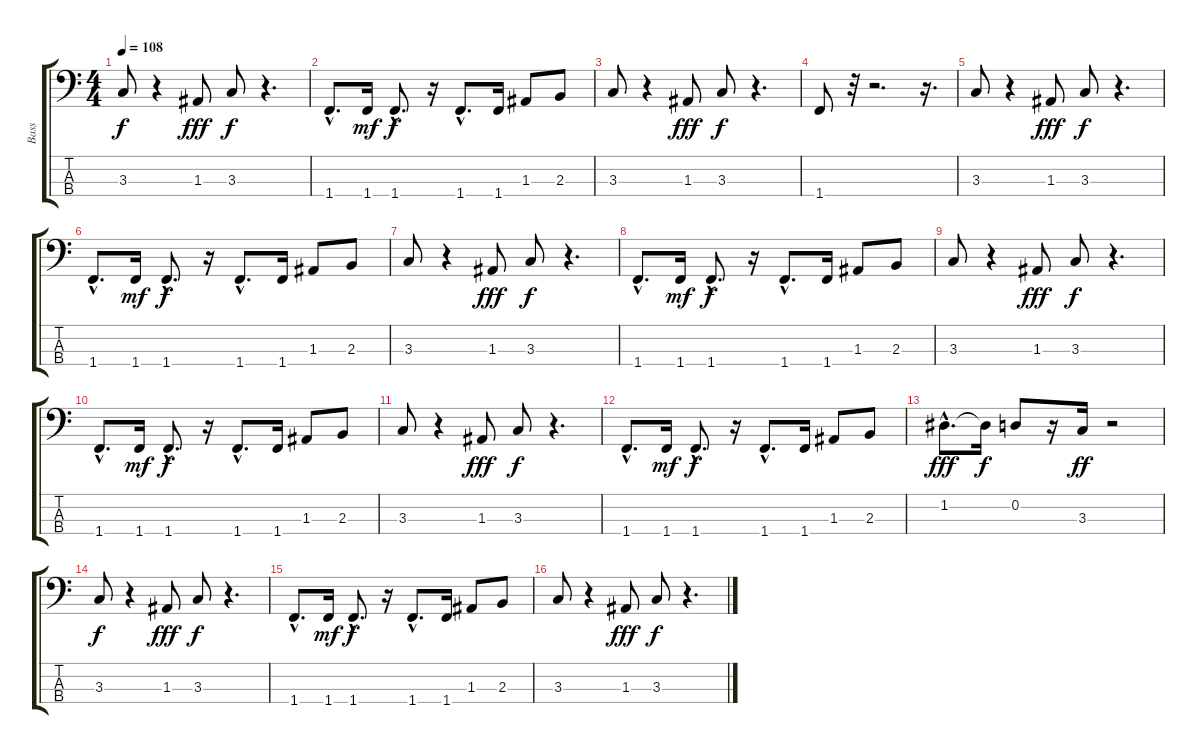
\track ("Bass" "Bass") {instrument electricbassfinger}
\staff {score tabs}
\tuning (G2 D2 A1 E1) {hide}
\ts (4 4)
\tempo 108
\clef f4
\ks c
3.3.8{dy f} r.4 1.3.8{dy fff} 3.3.8{dy f} r.4{d} |
1.4{hac}.8{d} 1.4.16{dy mf} 1.4{hac}.8{d dy f} r.16 1.4{hac}.8{d} 1.4.16 1.3.8 2.3.8 |
3.3.8 r.4 1.3.8{dy fff} 3.3.8{dy f} r.4{d} |
1.4.8 r.32 r.2{d} r.16{d} |
3.3.8 r.4 1.3.8{dy fff} 3.3.8{dy f} r.4{d} |
1.4{hac}.8{d} 1.4.16{dy mf} 1.4{hac}.8{d dy f} r.16 1.4{hac}.8{d} 1.4.16 1.3.8 2.3.8 |
3.3.8 r.4 1.3.8{dy fff} 3.3.8{dy f} r.4{d} |
1.4{hac}.8{d} 1.4.16{dy mf} 1.4{hac}.8{d dy f} r.16 1.4{hac}.8{d} 1.4.16 1.3.8 2.3.8 |
3.3.8 r.4 1.3.8{dy fff} 3.3.8{dy f} r.4{d} |
1.4{hac}.8{d} 1.4.16{dy mf} 1.4{hac}.8{d dy f} r.16 1.4{hac}.8{d} 1.4.16 1.3.8 2.3.8 |
3.3.8 r.4 1.3.8{dy fff} 3.3.8{dy f} r.4{d} |
1.4{hac}.8{d} 1.4.16{dy mf} 1.4{hac}.8{d dy f} r.16 1.4{hac}.8{d} 1.4.16 1.3.8 2.3.8 |
1.2{hac}.8{d dy fff} 1.2{t}.16{dy f} 0.2.8 r.16 3.3.16{dy ff} r.2 |
3.3.8{dy f} r.4 1.3.8{dy fff} 3.3.8{dy f} r.4{d} |
1.4{hac}.8{d} 1.4.16{dy mf} 1.4{hac}.8{d dy f} r.16 1.4{hac}.8{d} 1.4.16 1.3.8 2.3.8 |
3.3.8 r.4 1.3.8{dy fff} 3.3.8{dy f} r.4{d}
